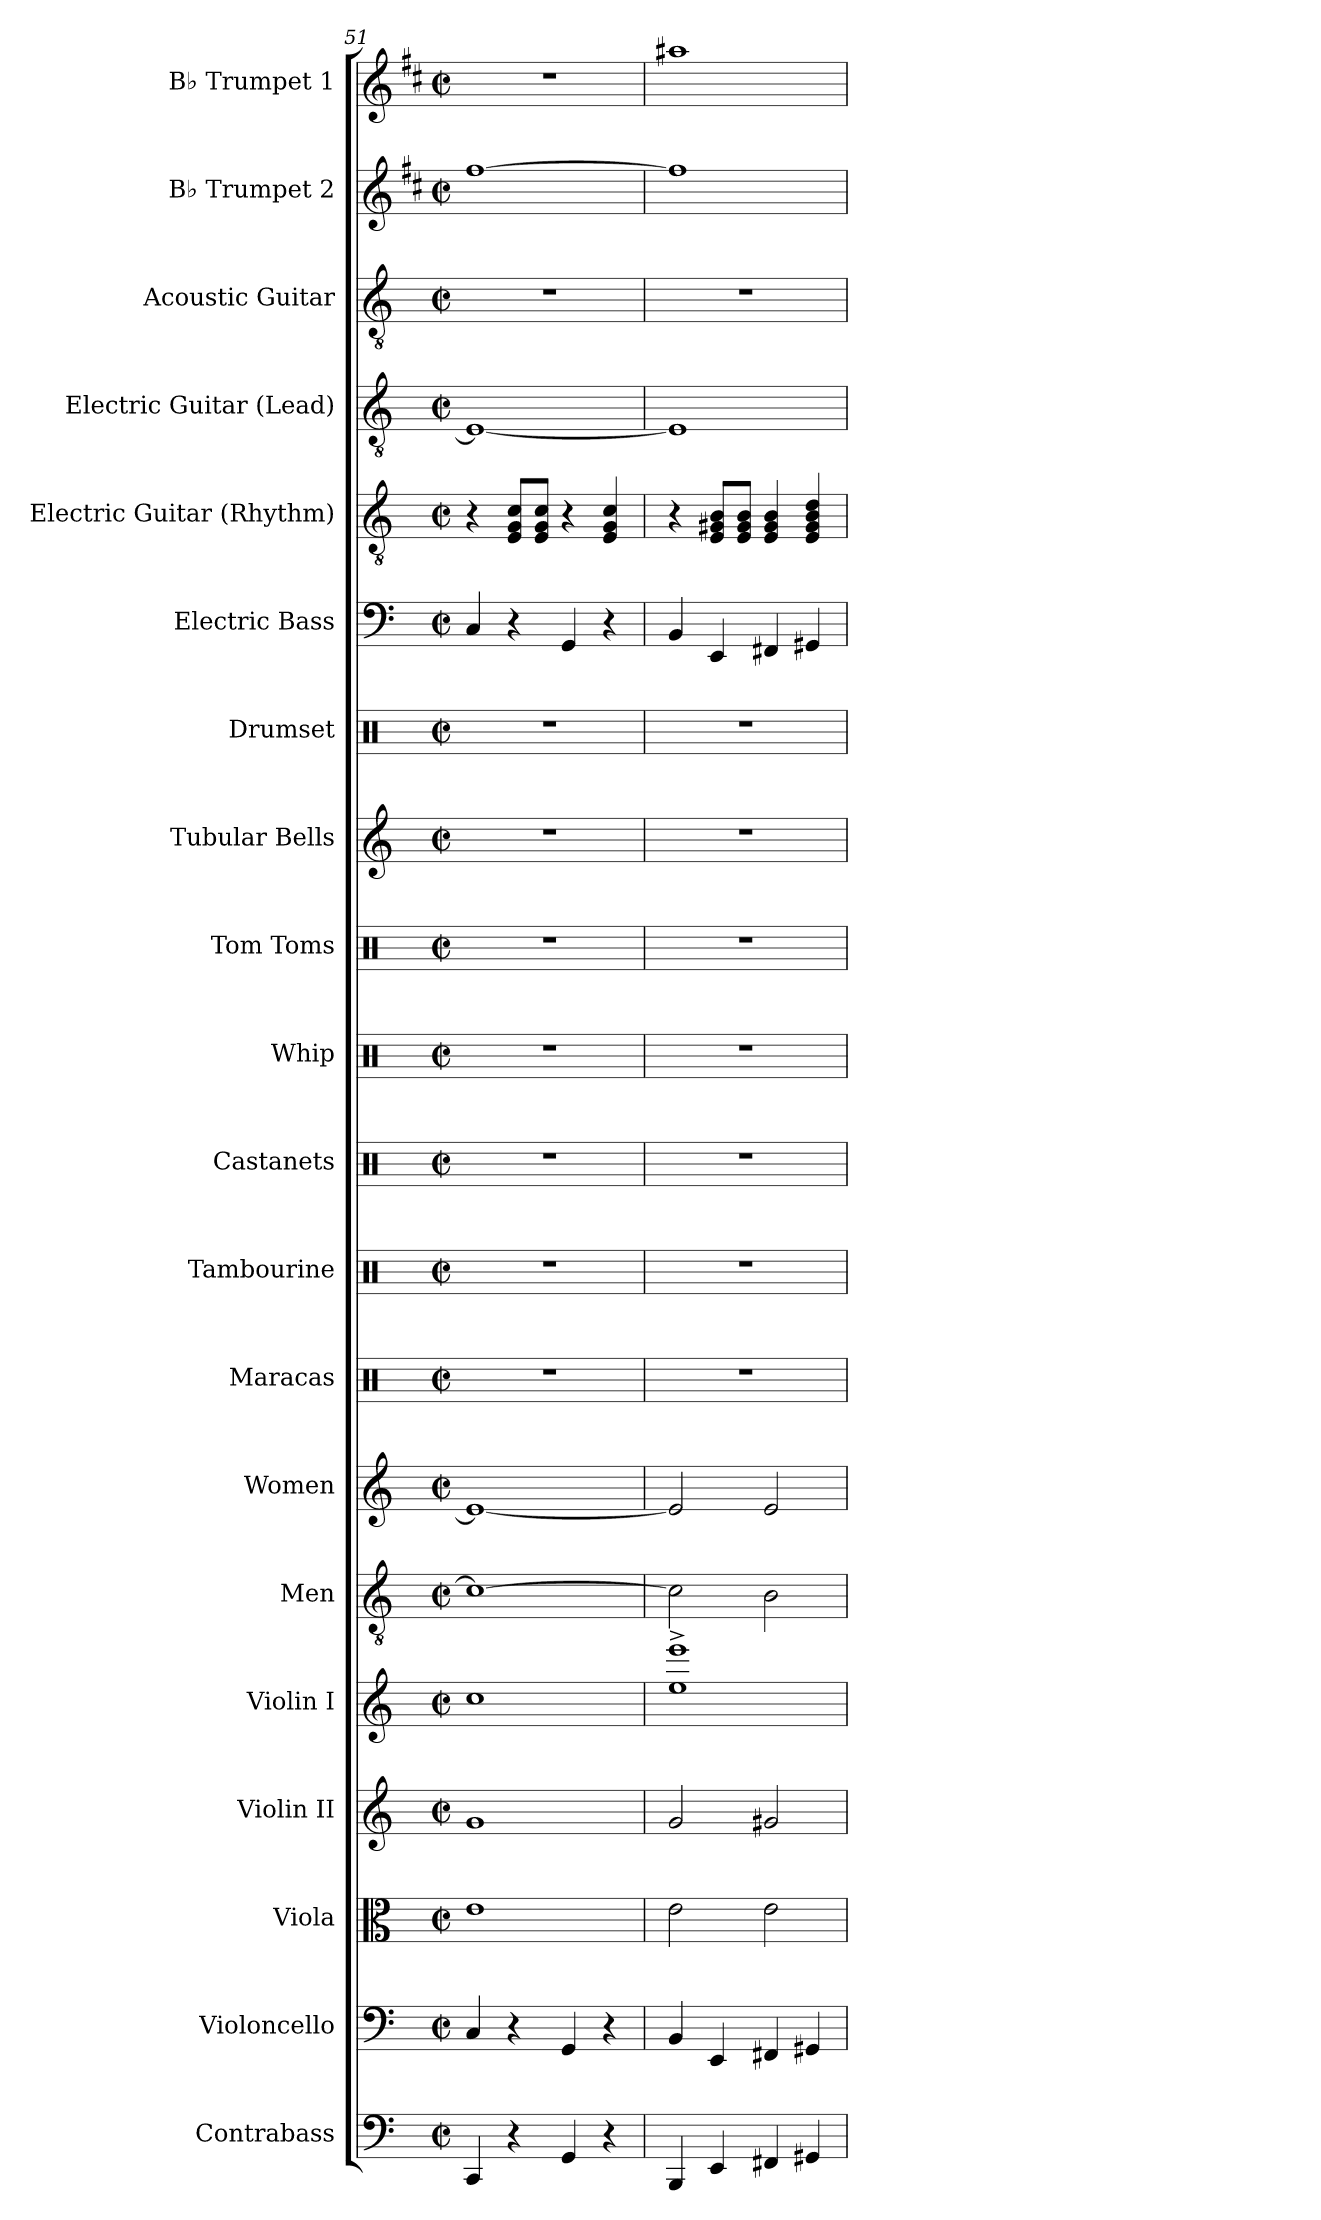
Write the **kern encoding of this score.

**kern	**kern	**kern	**kern	**kern	**kern	**kern	**kern	**kern	**kern	**kern	**kern	**kern	**kern	**kern	**kern	**kern	**kern	**kern	**kern
*part20	*part19	*part18	*part17	*part16	*part15	*part14	*part13	*part12	*part11	*part10	*part9	*part8	*part7	*part6	*part5	*part4	*part3	*part2	*part1
*staff20	*staff19	*staff18	*staff17	*staff16	*staff15	*staff14	*staff13	*staff12	*staff11	*staff10	*staff9	*staff8	*staff7	*staff6	*staff5	*staff4	*staff3	*staff2	*staff1
*I"Contrabass	*I"Violoncello	*I"Viola	*I"Violin II	*I"Violin I	*I"Men	*I"Women	*I"Maracas	*I"Tambourine	*I"Castanets	*I"Whip	*I"Tom Toms	*I"Tubular Bells	*I"Drumset	*I"Electric Bass	*I"Electric Guitar (Rhythm)	*I"Electric Guitar (Lead)	*I"Acoustic Guitar	*I"B♭ Trumpet 2	*I"B♭ Trumpet 1
*I'Cb.	*I'Vc.	*I'Vla.	*I'Vln. II	*I'Vln. I	*I'Men.	*I'Wo.	*I'Mrcs.	*I'Tamb.	*I'Cst.	*I'Wh.	*I'Toms	*I'Tu. Be.	*I'Drs.	*I'El. B.	*I'El. Guit. (R)	*I'El. Guit. (L)	*I'Guit.	*I'B♭ Tpt. 2	*I'B♭ Tpt. 1
*clefF4	*clefF4	*clefC3	*clefG2	*clefG2	*clefGv2	*clefG2	*clefX	*clefX	*clefX	*clefX	*clefX	*clefG2	*clefX	*clefF4	*clefGv2	*clefGv2	*clefGv2	*clefG2	*clefG2
*ITrd7c12	*	*	*	*	*	*	*	*	*	*	*	*	*	*ITrd7c12	*	*	*	*ITrd1c2	*ITrd1c2
*k[]	*k[]	*k[]	*k[]	*k[]	*k[]	*k[]	*k[]	*k[]	*k[]	*k[]	*k[]	*k[]	*k[]	*k[]	*k[]	*k[]	*k[]	*k[]	*k[]
*M2/2	*M2/2	*M2/2	*M2/2	*M2/2	*M2/2	*M2/2	*M2/2	*M2/2	*M2/2	*M2/2	*M2/2	*M2/2	*M2/2	*M2/2	*M2/2	*M2/2	*M2/2	*M2/2	*M2/2
*met(c|)	*met(c|)	*met(c|)	*met(c|)	*met(c|)	*met(c|)	*met(c|)	*met(c|)	*met(c|)	*met(c|)	*met(c|)	*met(c|)	*met(c|)	*met(c|)	*met(c|)	*met(c|)	*met(c|)	*met(c|)	*met(c|)	*met(c|)
=51	=51	=51	=51	=51	=51	=51	=51	=51	=51	=51	=51	=51	=51	=51	=51	=51	=51	=51	=51
4CCC/	4C/	1e	1g	1cc	1c_	1e_	1r	1r	1r	1r	1r	1r	1r	4CC/	4r	1E_	1r	[1ee	1r
4r	4r	.	.	.	.	.	.	.	.	.	.	.	.	4r	8E/ 8G/ 8c/L	.	.	.	.
.	.	.	.	.	.	.	.	.	.	.	.	.	.	.	8E/ 8G/ 8c/J	.	.	.	.
4GGG/	4GG/	.	.	.	.	.	.	.	.	.	.	.	.	4GGG/	4r	.	.	.	.
4r	4r	.	.	.	.	.	.	.	.	.	.	.	.	4r	4E/ 4G/ 4c/	.	.	.	.
=52	=52	=52	=52	=52	=52	=52	=52	=52	=52	=52	=52	=52	=52	=52	=52	=52	=52	=52	=52
4BBBB/	4BB/	2e\	2g/	1ee^ 1eee^	2c\]	2e/]	1r	1r	1r	1r	1r	1r	1r	4BBB/	4r	1E]	1r	1ee]	1gg#X
4EEE/	4EE/	.	.	.	.	.	.	.	.	.	.	.	.	4EEE/	8E/ 8G#X/ 8B/L	.	.	.	.
.	.	.	.	.	.	.	.	.	.	.	.	.	.	.	8E/ 8G#/ 8B/J	.	.	.	.
4FFF#X/	4FF#X/	2e\	2g#X/	.	2B\	2e/	.	.	.	.	.	.	.	4FFF#X/	4E/ 4G#/ 4B/	.	.	.	.
4GGG#X/	4GG#X/	.	.	.	.	.	.	.	.	.	.	.	.	4GGG#X/	4E/ 4G#/ 4B/ 4d/	.	.	.	.
=	=	=	=	=	=	=	=	=	=	=	=	=	=	=	=	=	=	=	=
*-	*-	*-	*-	*-	*-	*-	*-	*-	*-	*-	*-	*-	*-	*-	*-	*-	*-	*-	*-
